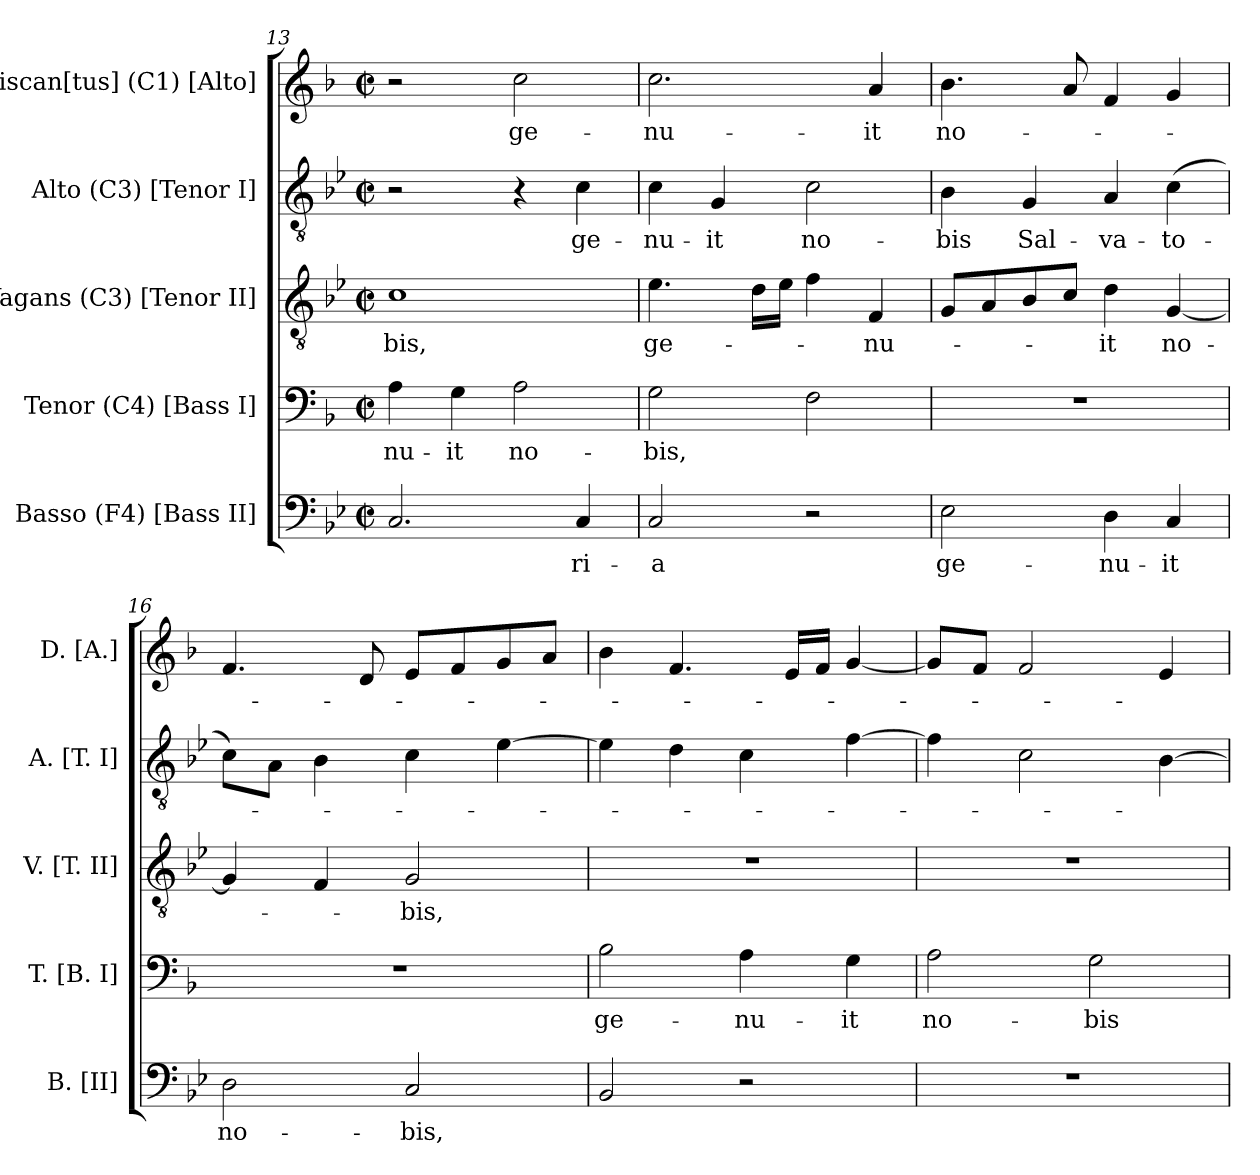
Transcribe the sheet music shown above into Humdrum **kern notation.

**kern	**text	**kern	**text	**kern	**text	**kern	**text	**kern	**text
*part5	*part5	*part4	*part4	*part3	*part3	*part2	*part2	*part1	*part1
*staff5	*staff5	*staff4	*staff4	*staff3	*staff3	*staff2	*staff2	*staff1	*staff1
*I"Basso (F4) [Bass II]	*	*I"Tenor (C4) [Bass I]	*	*I"Vagans (C3) [Tenor II]	*	*I"Alto (C3) [Tenor I]	*	*I"Discan[tus] (C1) [Alto]	*
*I'B. [II]	*	*I'T. [B. I]	*	*I'V. [T. II]	*	*I'A. [T. I]	*	*I'D. [A.]	*
!!LO:PB:g=z
*clefF4	*	*clefF4	*	*clefGv2	*	*clefGv2	*	*clefG2	*
*	*	*	*	*ITrd7c12	*	*ITrd7c12	*	*	*
*k[b-e-]	*	*k[b-]	*	*k[b-e-]	*	*k[b-e-]	*	*k[b-]	*
*B-:	*	*F:	*	*B-:	*	*B-:	*	*F:	*
*M2/2	*	*M2/2	*	*M2/2	*	*M2/2	*	*M2/2	*
*met(c|)	*	*met(c|)	*	*met(c|)	*	*met(c|)	*	*met(c|)	*
=13	=13	=13	=13	=13	=13	=13	=13	=13	=13
!	!	!	!LO:LY:b:color=#000000	!	!	!	!	!	!
!	!	!	!	!	!LO:LY:b:color=#000000	!	!	!	!
2.Ci/	.	4Ai\	-nu-	1Ci	-bis,	2r	.	2r	.
!	!	!	!LO:LY:b:color=#000000	!	!	!	!	!	!
.	.	4Gi\	-it	.	.	.	.	.	.
!	!	!	!LO:LY:b:color=#000000	!	!	!	!	!	!
!	!	!	!	!	!	!	!	!	!LO:LY:b:color=#000000
.	.	2Ai\	no-	.	.	4r	.	2cci\	ge-
!	!LO:LY:b:color=#000000	!	!	!	!	!	!	!	!
!	!	!	!	!	!	!	!LO:LY:b:color=#000000	!	!
4Ci/	-ri-	.	.	.	.	4Ci\	ge-	.	.
=14	=14	=14	=14	=14	=14	=14	=14	=14	=14
!	!LO:LY:b:color=#000000	!	!	!	!	!	!	!	!
!	!	!	!LO:LY:b:color=#000000	!	!	!	!	!	!
!	!	!	!	!	!LO:LY:b:color=#000000	!	!	!	!
!	!	!	!	!	!	!	!LO:LY:b:color=#000000	!	!
!	!	!	!	!	!	!	!	!	!LO:LY:b:color=#000000
2Ci/	-a	2Gi\	-bis,	4.E-i\	ge-	4Ci\	-nu-	2.cci\	-nu-
!	!	!	!	!	!	!	!LO:LY:b:color=#000000	!	!
.	.	.	.	.	.	4GGi/	-it	.	.
.	.	.	.	16Di\LL	.	.	.	.	.
.	.	.	.	16E-i\JJ	.	.	.	.	.
!	!	!	!	!	!	!	!LO:LY:b:color=#000000	!	!
2r	.	2Fi\	.	4Fi\	.	2Ci\	no-	.	.
!	!	!	!	!	!LO:LY:b:color=#000000	!	!	!	!
!	!	!	!	!	!	!	!	!	!LO:LY:b:color=#000000
.	.	.	.	4FFi/	-nu-	.	.	4ai/	-it
=15	=15	=15	=15	=15	=15	=15	=15	=15	=15
!	!LO:LY:b:color=#000000	!	!	!	!	!	!	!	!
!	!	!	!	!	!	!	!LO:LY:b:color=#000000	!	!
!	!	!	!	!	!	!	!	!	!LO:LY:b:color=#000000
2E-i\	ge-	1r	.	8GGi/L	.	4BB-i\	-bis	4.b-i\	no-
.	.	.	.	8AAi/	.	.	.	.	.
!	!	!	!	!	!	!	!LO:LY:b:color=#000000	!	!
.	.	.	.	8BB-i/	.	4GGi/	Sal-	.	.
.	.	.	.	8Ci/J	.	.	.	8ai/	.
!	!LO:LY:b:color=#000000	!	!	!	!	!	!	!	!
!	!	!	!	!	!LO:LY:b:color=#000000	!	!	!	!
!	!	!	!	!	!	!	!LO:LY:b:color=#000000	!	!
4Di\	-nu-	.	.	4Di\	-it	4AAi/	-va-	4fi/	.
!	!LO:LY:b:color=#000000	!	!	!	!	!	!	!	!
!	!	!	!	!	!LO:LY:b:color=#000000	!	!	!	!
!	!	!	!	!	!	!	!LO:LY:b:color=#000000	!	!
4Ci/	-it	.	.	[<4GGi/	no-	(4Ci\	-to-	4gi/	.
=16	=16	=16	=16	=16	=16	=16	=16	=16	=16
!	!LO:LY:b:color=#000000	!	!	!	!	!	!	!	!
2Di\	no-	1r	.	4GGi/]	.	8Ci\L)	.	4.fi/	.
.	.	.	.	.	.	8AAi\J	.	.	.
.	.	.	.	4FFi/	.	4BB-i\	.	.	.
.	.	.	.	.	.	.	.	8di/	.
!	!LO:LY:b:color=#000000	!	!	!	!	!	!	!	!
!	!	!	!	!	!LO:LY:b:color=#000000	!	!	!	!
2Ci/	-bis,	.	.	2GGi/	-bis,	4Ci\	.	8ei/L	.
.	.	.	.	.	.	.	.	8fi/	.
.	.	.	.	.	.	[>4E-i\	.	8gi/	.
.	.	.	.	.	.	.	.	8ai/J	.
=17	=17	=17	=17	=17	=17	=17	=17	=17	=17
!	!	!	!LO:LY:b:color=#000000	!	!	!	!	!	!
2BB-i/	.	2B-i\	ge-	1r	.	4E-i\]	.	4b-i\	.
.	.	.	.	.	.	4Di\	.	4.fi/	.
!	!	!	!LO:LY:b:color=#000000	!	!	!	!	!	!
2r	.	4Ai\	-nu-	.	.	4Ci\	.	.	.
.	.	.	.	.	.	.	.	16ei/LL	.
.	.	.	.	.	.	.	.	16fi/JJ	.
!	!	!	!LO:LY:b:color=#000000	!	!	!	!	!	!
.	.	4Gi\	-it	.	.	[>4Fi\	.	[<4gi/	.
=18	=18	=18	=18	=18	=18	=18	=18	=18	=18
!	!	!	!LO:LY:b:color=#000000	!	!	!	!	!	!
1r	.	2Ai\	no-	1r	.	4Fi\]	.	8gi/L]	.
.	.	.	.	.	.	.	.	8fi/J	.
.	.	.	.	.	.	2Ci\	.	2fi/	.
!	!	!	!LO:LY:b:color=#000000	!	!	!	!	!	!
.	.	2Gi\	-bis	.	.	.	.	.	.
.	.	.	.	.	.	[>4BB-i\	.	4ei/	.
=	=	=	=	=	=	=	=	=	=
*-	*-	*-	*-	*-	*-	*-	*-	*-	*-
